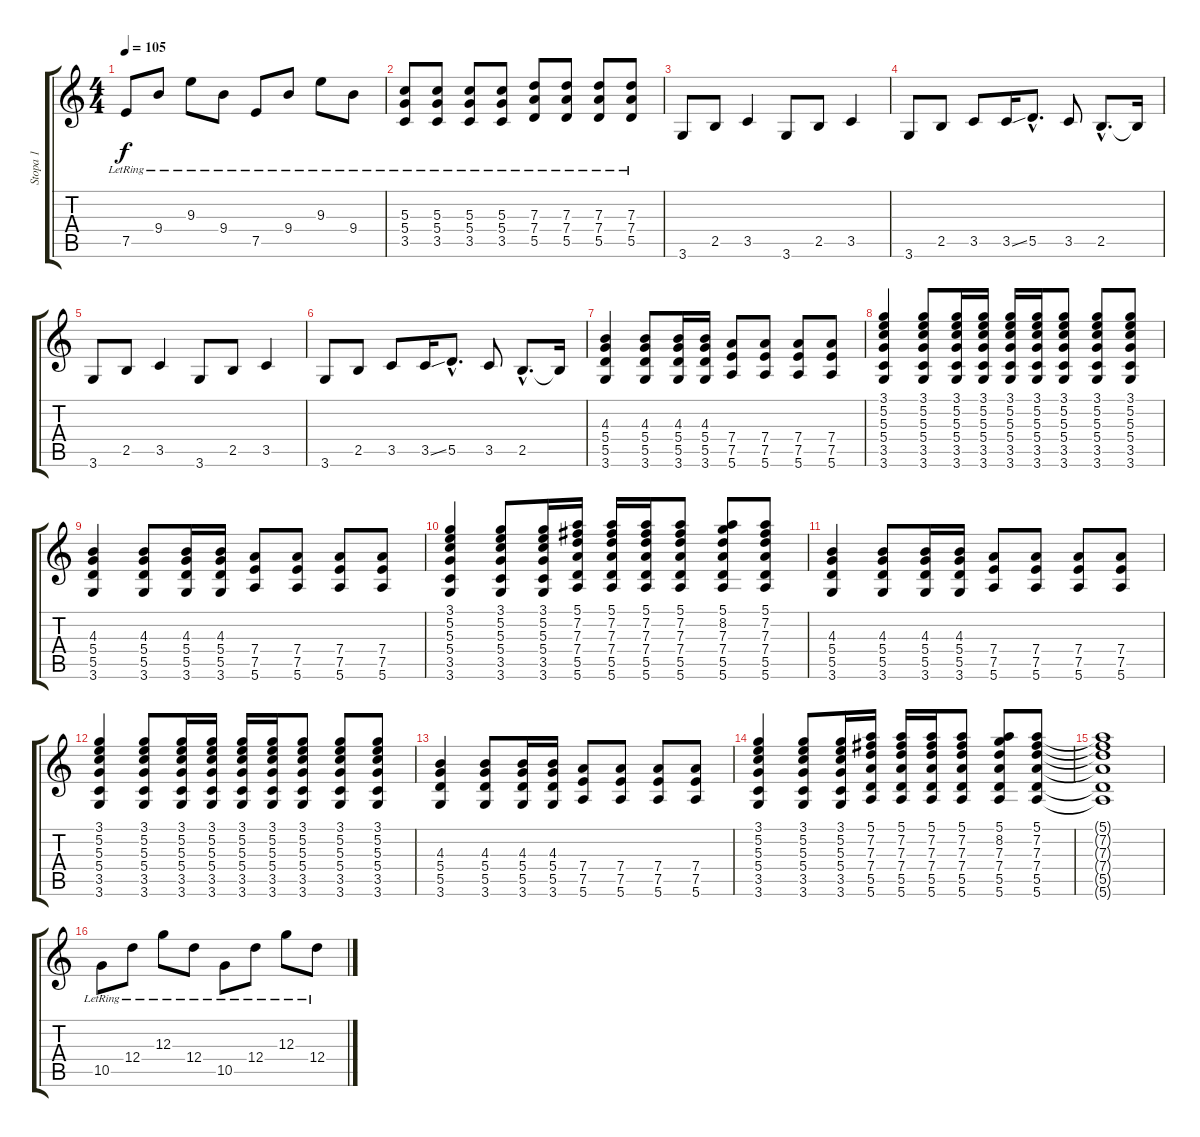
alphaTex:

\track ("Stopa 1" "Stopa 1") {instrument electricguitarclean}
\staff {score tabs}
\tuning (E4 B3 G3 D3 A2 E2) {hide}
\ts (4 4)
\tempo 105
\clef g2
\ks c
7.5{lr}.8{dy f} 9.4{lr}.8 9.3{lr}.8 9.4{lr}.8 7.5{lr}.8 9.4{lr}.8 9.3{lr}.8 9.4{lr}.8 |
(5.3 5.4 3.5{lr}).8 (5.3 5.4{lr} 3.5).8 (5.3{lr} 5.4 3.5).8 (5.3 5.4{lr} 3.5).8 (7.3 7.4 5.5{lr}).8 (7.3 7.4{lr} 5.5).8 (7.3{lr} 7.4 5.5).8 (7.3 7.4{lr} 5.5).8 |
3.6.8 2.5.8 3.5.4 3.6.8 2.5.8 3.5.4 |
3.6.8 2.5.8 3.5.8 3.5{ss}.16 5.5{hac}.8{d} 3.5.8 2.5{hac}.8{d} 2.5{t}.16 |
3.6.8 2.5.8 3.5.4 3.6.8 2.5.8 3.5.4 |
3.6.8 2.5.8 3.5.8 3.5{ss}.16 5.5{hac}.8{d} 3.5.8 2.5{hac}.8{d} 2.5{t}.16 |
(4.3 5.4 5.5 3.6).4 (4.3 5.4 5.5 3.6).8 (4.3 5.4 5.5 3.6).16 (4.3 5.4 5.5 3.6).16 (7.4 7.5 5.6).8 (7.4 7.5 5.6).8 (7.4 7.5 5.6).8 (7.4 7.5 5.6).8 |
(3.1 5.2 5.3 5.4 3.5 3.6).4 (3.1 5.2 5.3 5.4 3.5 3.6).8 (3.1 5.2 5.3 5.4 3.5 3.6).16 (3.1 5.2 5.3 5.4 3.5 3.6).16 (3.1 5.2 5.3 5.4 3.5 3.6).16 (3.1 5.2 5.3 5.4 3.5 3.6).16 (3.1 5.2 5.3 5.4 3.5 3.6).8 (3.1 5.2 5.3 5.4 3.5 3.6).8 (3.1 5.2 5.3 5.4 3.5 3.6).8 |
(4.3 5.4 5.5 3.6).4 (4.3 5.4 5.5 3.6).8 (4.3 5.4 5.5 3.6).16 (4.3 5.4 5.5 3.6).16 (7.4 7.5 5.6).8 (7.4 7.5 5.6).8 (7.4 7.5 5.6).8 (7.4 7.5 5.6).8 |
(3.1 5.2 5.3 5.4 3.5 3.6).4 (3.1 5.2 5.3 5.4 3.5 3.6).8 (3.1 5.2 5.3 5.4 3.5 3.6).16 (5.1 7.2 7.3 7.4 5.5 5.6).16 (5.1 7.2 7.3 7.4 5.5 5.6).16 (5.1 7.2 7.3 7.4 5.5 5.6).16 (5.1 7.2 7.3 7.4 5.5 5.6).8 (5.1 8.2 7.3 7.4 5.5 5.6).8 (5.1 7.2 7.3 7.4 5.5 5.6).8 |
(4.3 5.4 5.5 3.6).4 (4.3 5.4 5.5 3.6).8 (4.3 5.4 5.5 3.6).16 (4.3 5.4 5.5 3.6).16 (7.4 7.5 5.6).8 (7.4 7.5 5.6).8 (7.4 7.5 5.6).8 (7.4 7.5 5.6).8 |
(3.1 5.2 5.3 5.4 3.5 3.6).4 (3.1 5.2 5.3 5.4 3.5 3.6).8 (3.1 5.2 5.3 5.4 3.5 3.6).16 (3.1 5.2 5.3 5.4 3.5 3.6).16 (3.1 5.2 5.3 5.4 3.5 3.6).16 (3.1 5.2 5.3 5.4 3.5 3.6).16 (3.1 5.2 5.3 5.4 3.5 3.6).8 (3.1 5.2 5.3 5.4 3.5 3.6).8 (3.1 5.2 5.3 5.4 3.5 3.6).8 |
(4.3 5.4 5.5 3.6).4 (4.3 5.4 5.5 3.6).8 (4.3 5.4 5.5 3.6).16 (4.3 5.4 5.5 3.6).16 (7.4 7.5 5.6).8 (7.4 7.5 5.6).8 (7.4 7.5 5.6).8 (7.4 7.5 5.6).8 |
(3.1 5.2 5.3 5.4 3.5 3.6).4 (3.1 5.2 5.3 5.4 3.5 3.6).8 (3.1 5.2 5.3 5.4 3.5 3.6).16 (5.1 7.2 7.3 7.4 5.5 5.6).16 (5.1 7.2 7.3 7.4 5.5 5.6).16 (5.1 7.2 7.3 7.4 5.5 5.6).16 (5.1 7.2 7.3 7.4 5.5 5.6).8 (5.1 8.2 7.3 7.4 5.5 5.6).8 (5.1 7.2 7.3 7.4 5.5 5.6).8 |
(5.1{t} 7.2{t} 7.3{t} 7.4{t} 5.5{t} 5.6{t}).1 |
10.5{lr}.8 12.4{lr}.8 12.3{lr}.8 12.4{lr}.8 10.5{lr}.8 12.4{lr}.8 12.3{lr}.8 12.4{lr}.8
